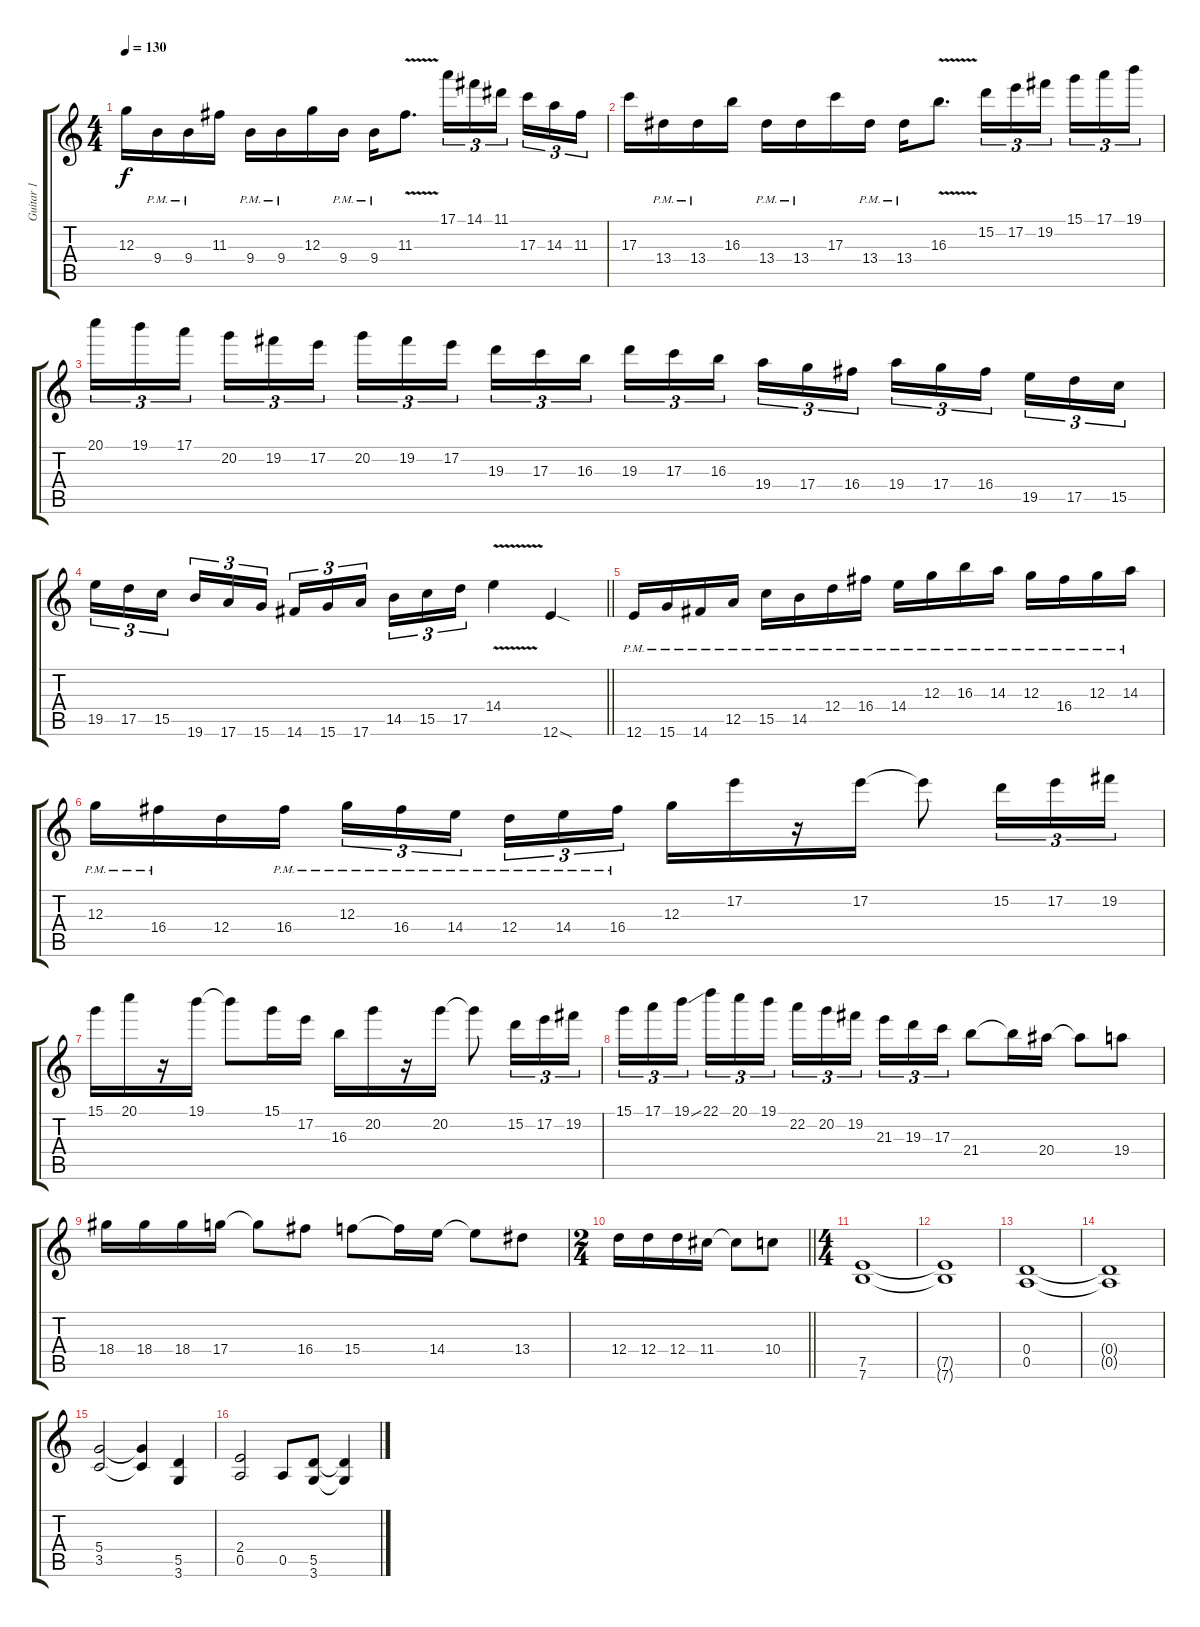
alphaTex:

\track ("Guitar 1" "Guitar 1") {instrument distortionguitar}
\staff {score tabs}
\tuning (E4 B3 G3 D3 A2 E2) {hide}
\ts (4 4)
\tempo 130
\clef g2
\ks c
12.3.16{dy f} 9.4{pm}.16 9.4{pm}.16 11.3.16 9.4{pm}.16 9.4{pm}.16 12.3.16 9.4{pm}.16 9.4{pm}.16 11.3{v}.8{d} 17.1.16{tu (3 2)} 14.1.16{tu (3 2)} 11.1.16{tu (3 2) beam splitsecondary} 17.3.16{tu (3 2)} 14.3.16{tu (3 2)} 11.3.16{tu (3 2)} |
17.3.16 13.4{pm}.16 13.4{pm}.16 16.3.16 13.4{pm}.16 13.4{pm}.16 17.3.16 13.4{pm}.16 13.4{pm}.16 16.3{v}.8{d} 15.2.16{tu (3 2)} 17.2.16{tu (3 2)} 19.2.16{tu (3 2) beam splitsecondary} 15.1.16{tu (3 2)} 17.1.16{tu (3 2)} 19.1.16{tu (3 2)} |
20.1.16{tu (3 2)} 19.1.16{tu (3 2)} 17.1.16{tu (3 2) beam splitsecondary} 20.2.16{tu (3 2)} 19.2.16{tu (3 2)} 17.2.16{tu (3 2)} 20.2.16{tu (3 2)} 19.2.16{tu (3 2)} 17.2.16{tu (3 2) beam splitsecondary} 19.3.16{tu (3 2)} 17.3.16{tu (3 2)} 16.3.16{tu (3 2)} 19.3.16{tu (3 2)} 17.3.16{tu (3 2)} 16.3.16{tu (3 2) beam splitsecondary} 19.4.16{tu (3 2)} 17.4.16{tu (3 2)} 16.4.16{tu (3 2)} 19.4.16{tu (3 2)} 17.4.16{tu (3 2)} 16.4.16{tu (3 2) beam splitsecondary} 19.5.16{tu (3 2)} 17.5.16{tu (3 2)} 15.5.16{tu (3 2)} |
\barLineRight lightlight
19.5.16{tu (3 2)} 17.5.16{tu (3 2)} 15.5.16{tu (3 2) beam splitsecondary} 19.6.16{tu (3 2)} 17.6.16{tu (3 2)} 15.6.16{tu (3 2)} 14.6.16{tu (3 2)} 15.6.16{tu (3 2)} 17.6.16{tu (3 2) beam splitsecondary} 14.5.16{tu (3 2)} 15.5.16{tu (3 2)} 17.5.16{tu (3 2)} 14.4{v}.4 12.6{sod}.4 |
12.6{pm}.16 15.6{pm}.16 14.6{pm}.16 12.5{pm}.16 15.5{pm}.16 14.5{pm}.16 12.4{pm}.16 16.4{pm}.16 14.4{pm}.16 12.3{pm}.16 16.3{pm}.16 14.3{pm}.16 12.3{pm}.16 16.4{pm}.16 12.3{pm}.16 14.3{pm}.16 |
12.3{pm}.16 16.4{pm}.16 12.4.16 16.4{pm}.16 12.3{pm}.16{tu (3 2)} 16.4{pm}.16{tu (3 2)} 14.4{pm}.16{tu (3 2) beam splitsecondary} 12.4{pm}.16{tu (3 2)} 14.4{pm}.16{tu (3 2)} 16.4{pm}.16{tu (3 2)} 12.3.16 17.2.16 r.16 17.2.16 17.2{t}.8 15.2.16{tu (3 2)} 17.2.16{tu (3 2)} 19.2.16{tu (3 2)} |
15.1.16 20.1.16 r.16 19.1.16 19.1{t}.8 15.1.16 17.2.16 16.3.16 20.2.16 r.16 20.2.16 20.2{t}.8 15.2.16{tu (3 2)} 17.2.16{tu (3 2)} 19.2.16{tu (3 2)} |
15.1.16{tu (3 2)} 17.1.16{tu (3 2)} 19.1{ss}.16{tu (3 2) beam splitsecondary} 22.1.16{tu (3 2)} 20.1.16{tu (3 2)} 19.1.16{tu (3 2)} 22.2.16{tu (3 2)} 20.2.16{tu (3 2)} 19.2.16{tu (3 2) beam splitsecondary} 21.3.16{tu (3 2)} 19.3.16{tu (3 2)} 17.3.16{tu (3 2)} 21.4.8 21.4{t}.16 20.4.16 20.4{t}.8 19.4.8 |
18.4.16 18.4.16 18.4.16 17.4.16 17.4{t}.8 16.4.8 15.4.8 15.4{t}.16 14.4.16 14.4{t}.8 13.4.8 |
\ts (2 4)
\barLineRight lightlight
12.4.16 12.4.16 12.4.16 11.4.16 11.4{t}.8 10.4.8 |
\ts (4 4)
(7.5 7.6).1{volume 12} |
(7.5{t} 7.6{t}).1 |
(0.4 0.5).1 |
(0.4{t} 0.5{t}).1 |
(5.4 3.5).2 (5.4{t} 3.5{t}).4 (5.5 3.6).4 |
(2.4 0.5).2 0.5.8 (5.5 3.6).8 (5.5{t} 3.6{t}).4
